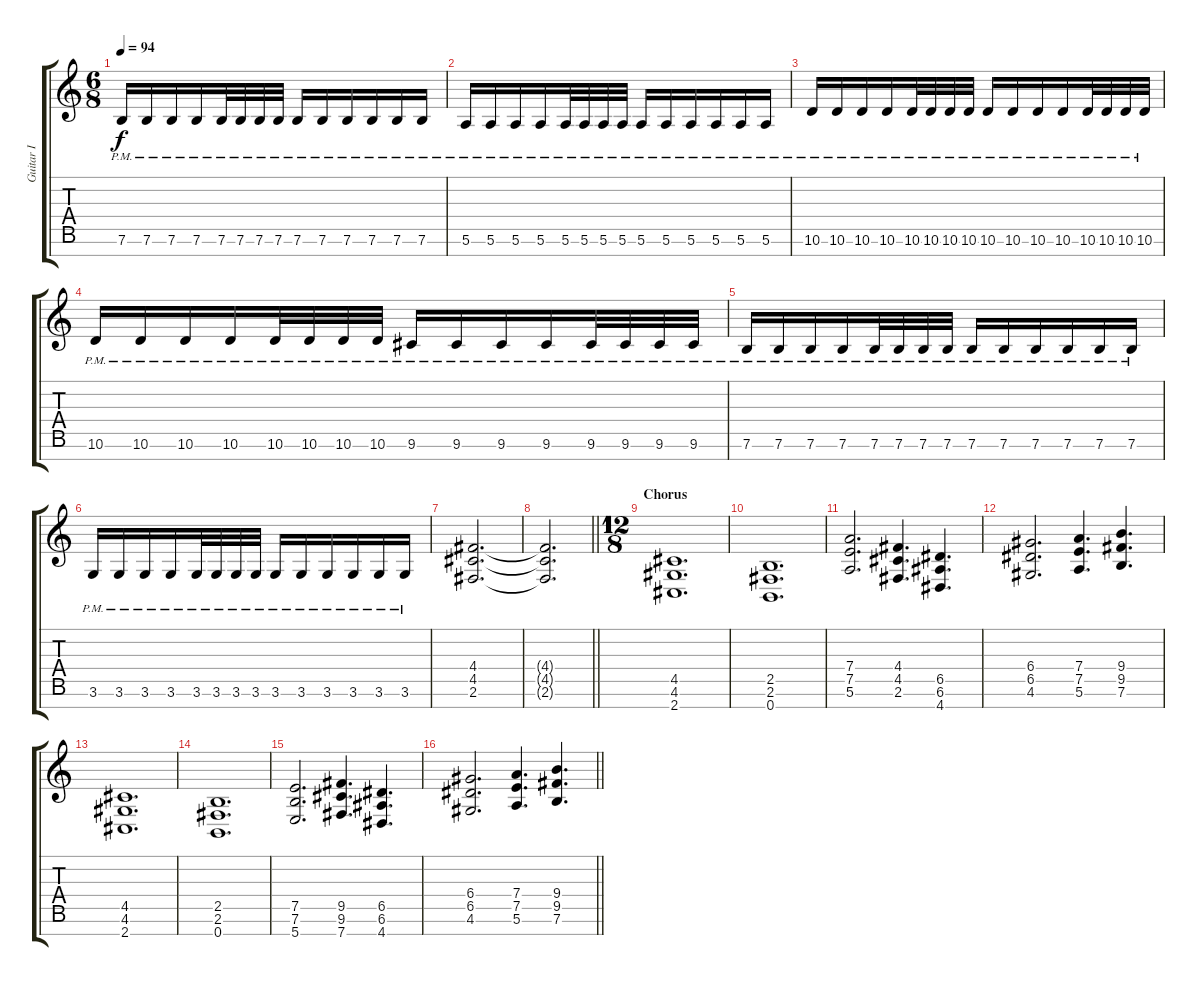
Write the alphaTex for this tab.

\track ("Guitar I" "Guitar I") {instrument distortionguitar}
\staff {score tabs}
\tuning (E4 B3 G3 D3 A2 E2 B1) {hide}
\ts (6 8)
\tempo 94
\clef g2
\ks c
7.6{pm}.16{dy f} 7.6{pm}.16 7.6{pm}.16 7.6{pm}.16 7.6{pm}.32 7.6{pm}.32 7.6{pm}.32 7.6{pm}.32 7.6{pm}.16 7.6{pm}.16 7.6{pm}.16 7.6{pm}.16 7.6{pm}.16 7.6{pm}.16 |
5.6{pm}.16 5.6{pm}.16 5.6{pm}.16 5.6{pm}.16 5.6{pm}.32 5.6{pm}.32 5.6{pm}.32 5.6{pm}.32 5.6{pm}.16 5.6{pm}.16 5.6{pm}.16 5.6{pm}.16 5.6{pm}.16 5.6{pm}.16 |
10.6{pm}.16 10.6{pm}.16 10.6{pm}.16 10.6{pm}.16 10.6{pm}.32 10.6{pm}.32 10.6{pm}.32 10.6{pm}.32 10.6{pm}.16 10.6{pm}.16 10.6{pm}.16 10.6{pm}.16 10.6{pm}.32 10.6{pm}.32 10.6{pm}.32 10.6{pm}.32 |
10.6{pm}.16 10.6{pm}.16 10.6{pm}.16 10.6{pm}.16 10.6{pm}.32 10.6{pm}.32 10.6{pm}.32 10.6{pm}.32 9.6{pm}.16 9.6{pm}.16 9.6{pm}.16 9.6{pm}.16 9.6{pm}.32 9.6{pm}.32 9.6{pm}.32 9.6{pm}.32 |
7.6{pm}.16 7.6{pm}.16 7.6{pm}.16 7.6{pm}.16 7.6{pm}.32 7.6{pm}.32 7.6{pm}.32 7.6{pm}.32 7.6{pm}.16 7.6{pm}.16 7.6{pm}.16 7.6{pm}.16 7.6{pm}.16 7.6{pm}.16 |
3.6{pm}.16 3.6{pm}.16 3.6{pm}.16 3.6{pm}.16 3.6{pm}.32 3.6{pm}.32 3.6{pm}.32 3.6{pm}.32 3.6{pm}.16 3.6{pm}.16 3.6{pm}.16 3.6{pm}.16 3.6{pm}.16 3.6{pm}.16 |
(4.4 4.5 2.6).2{d} |
\barLineRight lightlight
(4.4{t} 4.5{t} 2.6{t}).2{d} |
\ts (12 8)
\section ("" "Chorus")
(4.5 4.6 2.7).1{d} |
(2.5 2.6 0.7).1{d} |
(7.4 7.5 5.6).2{d} (4.4 4.5 2.6).4{d} (6.5 6.6 4.7).4{d} |
(6.4 6.5 4.6).2{d} (7.4 7.5 5.6).4{d} (9.4 9.5 7.6).4{d} |
(4.5 4.6 2.7).1{d} |
(2.5 2.6 0.7).1{d} |
(7.5 7.6 5.7).2{d} (9.5 9.6 7.7).4{d} (6.5 6.6 4.7).4{d} |
\barLineRight lightlight
(6.4 6.5 4.6).2{d} (7.4 7.5 5.6).4{d} (9.4 9.5 7.6).4{d}
